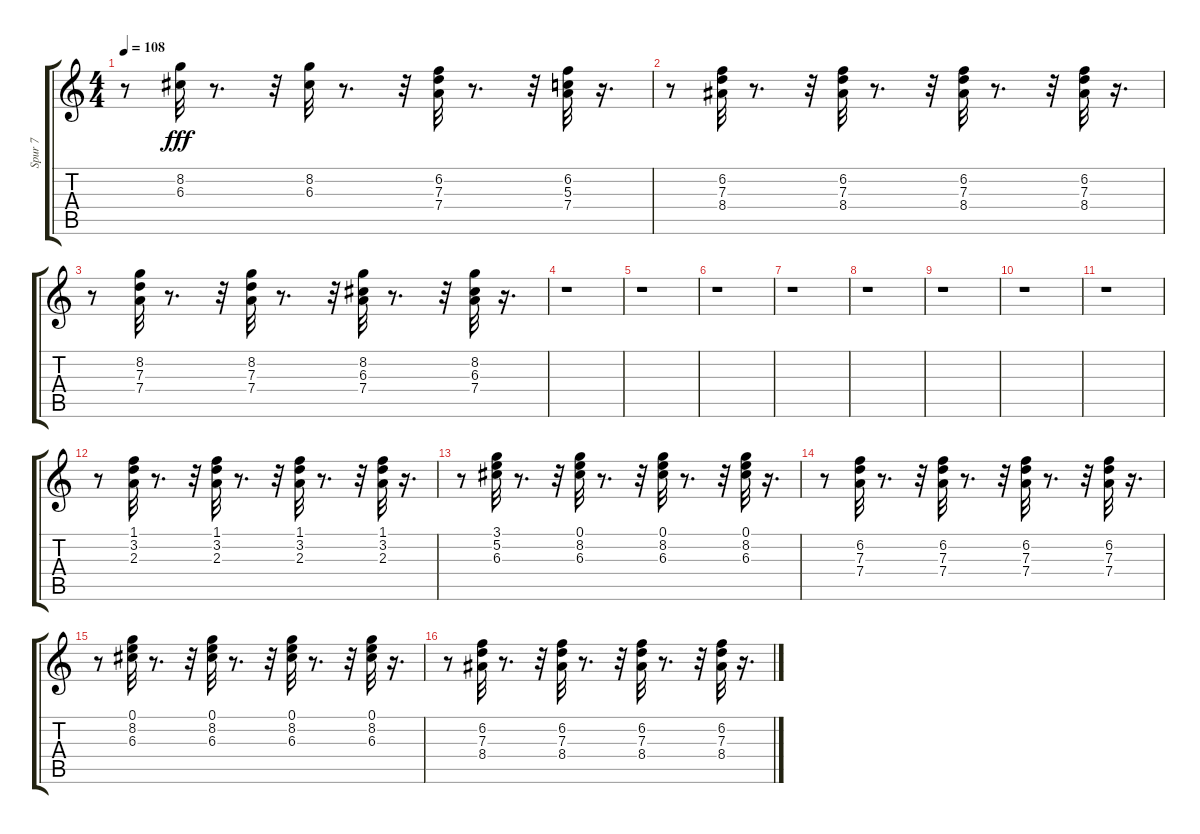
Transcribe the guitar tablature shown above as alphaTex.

\track ("Spur 7" "Spur 7") {instrument electricguitarmuted}
\staff {score tabs}
\tuning (E4 B3 G3 D3 A2 E2) {hide}
\ts (4 4)
\tempo 108
\clef g2
\ks c
r.8{dy fff} (8.2 6.3).32 r.8{d} r.32 (8.2 6.3).32 r.8{d} r.32 (6.2 7.3 7.4).32 r.8{d} r.32 (6.2 5.3 7.4).32 r.16{d} |
r.8 (6.2 7.3 8.4).32 r.8{d} r.32 (6.2 7.3 8.4).32 r.8{d} r.32 (6.2 7.3 8.4).32 r.8{d} r.32 (6.2 7.3 8.4).32 r.16{d} |
r.8 (8.2 7.3 7.4).32 r.8{d} r.32 (8.2 7.3 7.4).32 r.8{d} r.32 (8.2 6.3 7.4).32 r.8{d} r.32 (8.2 6.3 7.4).32 r.16{d} |
r.1 |
r.1 |
r.1 |
r.1 |
r.1 |
r.1 |
r.1 |
r.1 |
r.8 (1.1 3.2 2.3).32 r.8{d} r.32 (1.1 3.2 2.3).32 r.8{d} r.32 (1.1 3.2 2.3).32 r.8{d} r.32 (1.1 3.2 2.3).32 r.16{d} |
r.8 (3.1 5.2 6.3).32 r.8{d} r.32 (0.1 8.2 6.3).32 r.8{d} r.32 (0.1 8.2 6.3).32 r.8{d} r.32 (0.1 8.2 6.3).32 r.16{d} |
r.8 (6.2 7.3 7.4).32 r.8{d} r.32 (6.2 7.3 7.4).32 r.8{d} r.32 (6.2 7.3 7.4).32 r.8{d} r.32 (6.2 7.3 7.4).32 r.16{d} |
r.8 (0.1 8.2 6.3).32 r.8{d} r.32 (0.1 8.2 6.3).32 r.8{d} r.32 (0.1 8.2 6.3).32 r.8{d} r.32 (0.1 8.2 6.3).32 r.16{d} |
r.8 (6.2 7.3 8.4).32 r.8{d} r.32 (6.2 7.3 8.4).32 r.8{d} r.32 (6.2 7.3 8.4).32 r.8{d} r.32 (6.2 7.3 8.4).32 r.16{d}
